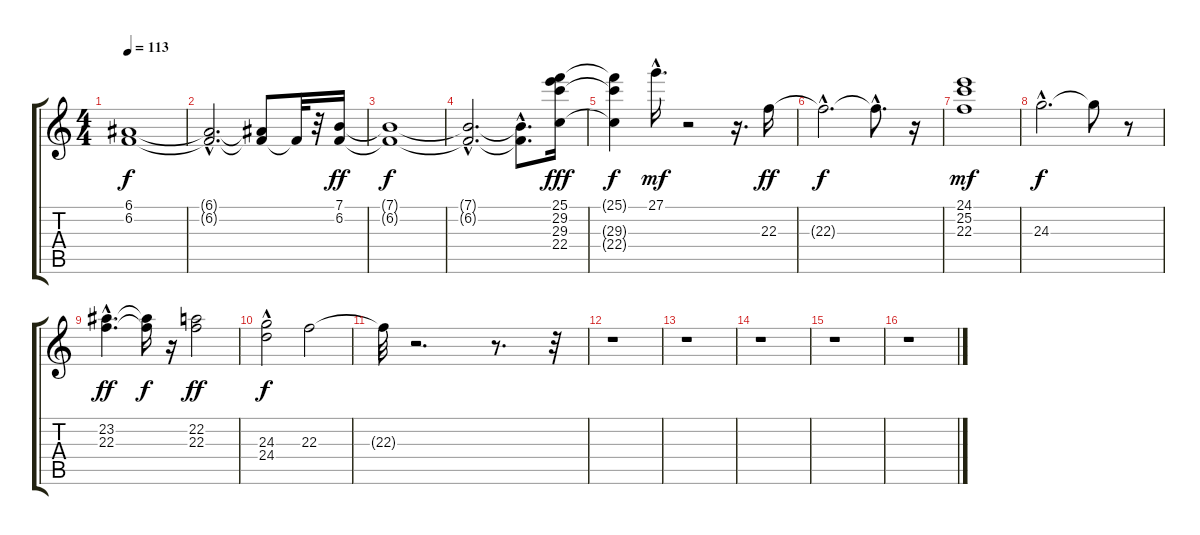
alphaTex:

\track "" {instrument pad2warm}
\staff {score tabs}
\tuning (E4 B3 G3 D3 A2 E2) {hide}
\ts (4 4)
\tempo 113
\clef g2
\ks c
(6.1{t} 6.2{t}).1{dy f} |
(6.1{hac t} 6.2{hac t}).2{d} (6.1{t} 6.2{t}).8 6.2{t}.32 r.32 (7.1 6.2).16{dy ff} |
(7.1{t} 6.2{t}).1{dy f} |
(7.1{hac t} 6.2{hac t}).2{d} (7.1{hac t} 6.2{hac t}).8{d} (25.1 29.2 29.3 22.4).16{dy fff} |
(25.1{t} 29.3{t} 22.4{t}).4{dy f} 27.1{hac}.16{d dy mf} r.2 r.16{d} 22.3.16{dy ff} |
22.3{hac t}.2{d dy f} 22.3{hac t}.8{d} r.16 |
(24.1 25.2 22.3).1{dy mf} |
24.3{hac}.2{d dy f} 24.3{t}.8 r.8 |
(23.2{hac} 22.3{hac}).4{d dy ff} (23.2{t} 22.3{t}).16{dy f} r.16 (22.2 22.3).2{dy ff} |
(24.3 24.4{hac}).2{dy f} 22.3.2 |
22.3{t}.32 r.2{d} r.8{d} r.32 |
r.1 |
r.1 |
r.1 |
r.1 |
r.1
